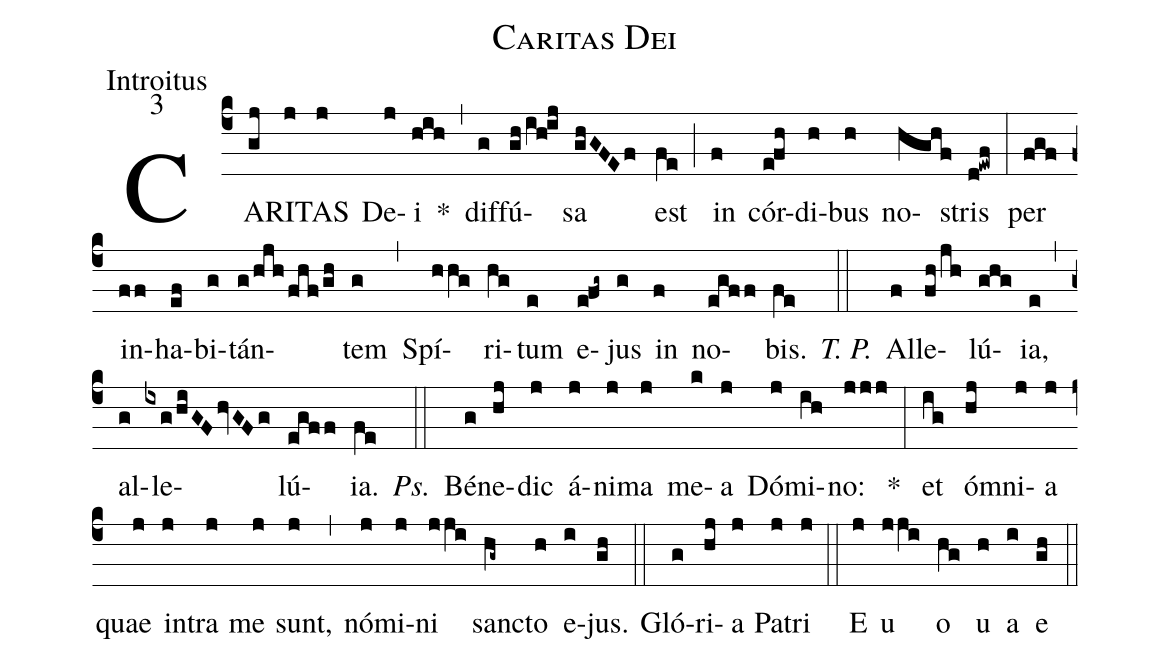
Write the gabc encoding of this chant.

name:Caritas Dei;
office-part:Introitus;
mode:3;
%%
(c4) CA(gj)RI(j)TAS(j) De(j)i(hih) *(,) dif(g)fú(gh/ih!ij)sa(ghGFEf) est(fe) (;) in(f) cór(e!fh)di(h)bus(h) no(hghf)stris(d!ewf) (:) per(fgf) in(ff)ha(ef)bi(g)tán(g/hjh/fhf/gh)tem(g) (,) Spí(hhg)ri(hg)tum(e) e(e!fg~)jus(g) in(f) no(egff)bis.(fe) <i>T. P.</i>(::) Al(f)le(fh/jh)lú(ghg)ia,(e) (,) al(g)le(ixg/hiGF/hvGFg)lú(egff)ia.(fe) <i>Ps.</i>(::) Bé(g)ne(hj)dic(j) á(j)ni(j)ma(j) me(k)a(j) Dó(j)mi(ih)no:(jjj) *(:) et(ig) ó(hj)mni(j)a(j) quae(j) in(j)tra(j) me(j) sunt,(j) (,) nó(j)mi(j)ni(jji) san(hg~)cto(h) e(i)jus.(gh) (::) Gló(g)ri(hj)a(j) Pa(j)tri(j) (::) E(j) u(jji) o(hg) u(h) a(i) e(gh) (::)
